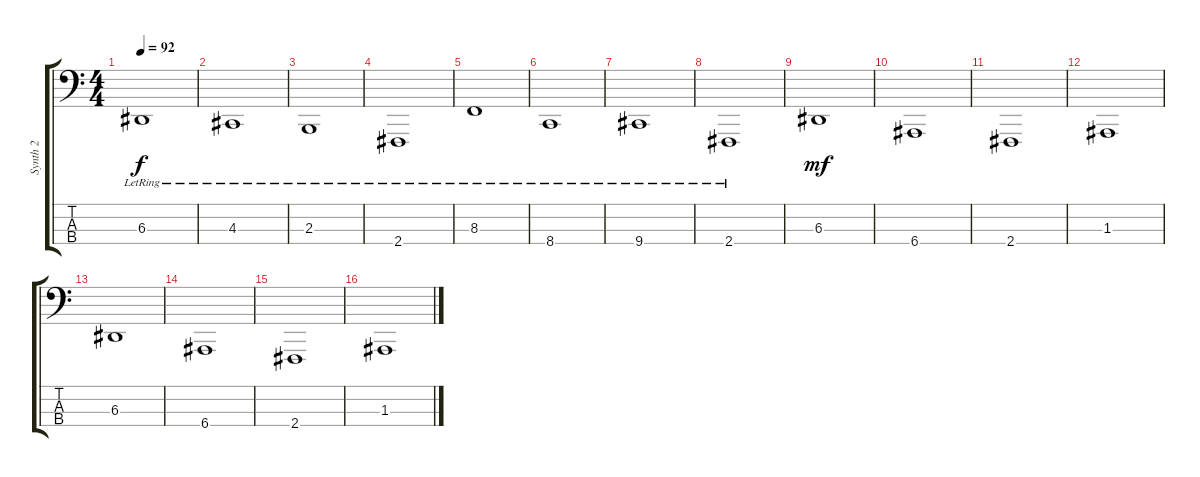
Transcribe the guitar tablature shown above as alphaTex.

\track ("Synth 2" "Synth 2") {instrument lead3calliope}
\staff {score tabs}
\tuning (G2 D2 A1 E1) {hide}
\ts (4 4)
\tempo 92
\clef f4
\ks c
6.3{lr}.1{dy f} |
4.3{lr}.1 |
2.3{lr}.1 |
2.4{lr}.1 |
8.3{lr}.1 |
8.4{lr}.1 |
9.4{lr}.1 |
2.4{lr}.1 |
6.3.1{dy mf} |
6.4.1 |
2.4.1 |
1.3.1 |
6.3.1 |
6.4.1 |
2.4.1 |
1.3.1
